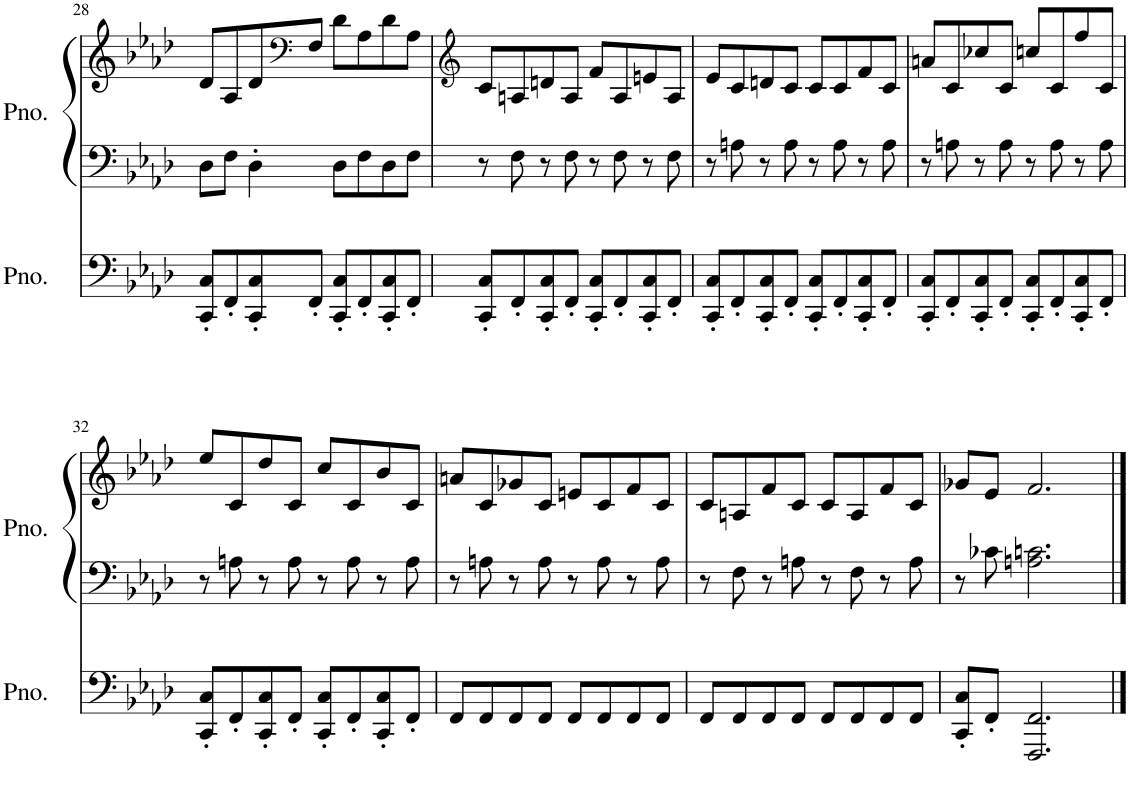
**kern	**kern	**kern
*part2	*part1	*part1
*staff3	*staff2	*staff1
*I"Piano	*I"Piano	*
*I'Pno.	*I'Pno.	*
!!LO:PB:g=z
*clefF4	*clefF4	*clefG2
*k[b-e-a-d-]	*k[b-e-a-d-]	*k[b-e-a-d-]
*M4/4	*M4/4	*M4/4
=28	=28	=28
8CC/' 8C/'L	8D-\L	8d-/L
8FF'/	8F\J	8A-/
8CC/' 8C/'	4D-'\	8d-/
*	*	*clefF4
8FF'/J	.	8F/J
8CC/' 8C/'L	8D-\L	8d-\L
8FF'/	8F\	8A-\
8CC/' 8C/'	8D-\	8d-\
8FF'/J	8F\J	8A-\J
=29	=29	=29
*	*	*clefG2
8CC/' 8C/'L	8r	8c/L
8FF'/	8F\	8An/
8CC/' 8C/'	8r	8dn/
8FF'/J	8F\	8A/J
8CC/' 8C/'L	8r	8f/L
8FF'/	8F\	8A/
8CC/' 8C/'	8r	8en/
8FF'/J	8F\	8A/J
=30	=30	=30
8CC/' 8C/'L	8r	8e-/L
8FF'/	8An\	8c/
8CC/' 8C/'	8r	8dn/
8FF'/J	8A\	8c/J
8CC/' 8C/'L	8r	8c/L
8FF'/	8A\	8c/
8CC/' 8C/'	8r	8f/
8FF'/J	8A\	8c/J
=31	=31	=31
8CC/' 8C/'L	8r	8an/L
8FF'/	8An\	8c/
8CC/' 8C/'	8r	8cc-X/
8FF'/J	8A\	8c/J
8CC/' 8C/'L	8r	8ccn/L
8FF'/	8A\	8c/
8CC/' 8C/'	8r	8ff/
8FF'/J	8A\	8c/J
!!LO:LB:g=z
=32	=32	=32
8CC/' 8C/'L	8r	8ee-/L
8FF'/	8An\	8c/
8CC/' 8C/'	8r	8dd-/
8FF'/J	8A\	8c/J
8CC/' 8C/'L	8r	8cc/L
8FF'/	8A\	8c/
8CC/' 8C/'	8r	8b-/
8FF'/J	8A\	8c/J
=33	=33	=33
8FF/L	8r	8an/L
8FF/	8An\	8c/
8FF/	8r	8g-X/
8FF/J	8A\	8c/J
8FF/L	8r	8en/L
8FF/	8A\	8c/
8FF/	8r	8f/
8FF/J	8A\	8c/J
=34	=34	=34
8FF/L	8r	8c/L
8FF/	8F\	8An/
8FF/	8r	8f/
8FF/J	8An\	8c/J
8FF/L	8r	8c/L
8FF/	8F\	8A/
8FF/	8r	8f/
8FF/J	8A\	8c/J
=35	=35	=35
8CC/' 8C/'L	8r	8g-X/L
8FF'/J	8c-X\	8e-/J
2.FFF/ 2.FF/	2.An\ 2.cn\	2.f/
==	==	==
*-	*-	*-
